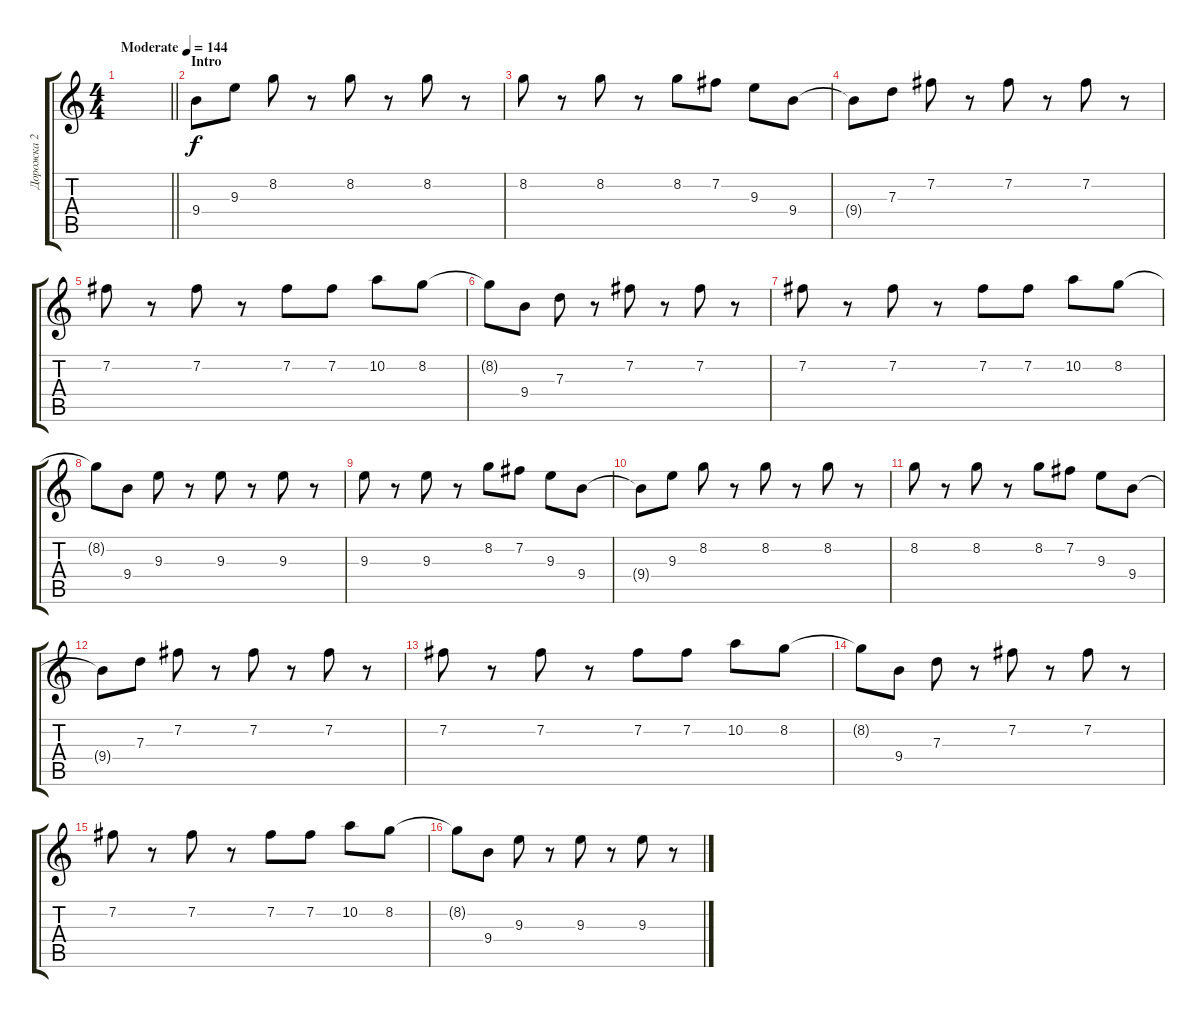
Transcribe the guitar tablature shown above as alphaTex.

\track ("Дорожка 2" "Дорожка 2") {instrument acousticguitarsteel}
\staff {score tabs}
\tuning (E4 B3 G3 D3 A2 E2) {hide}
\ts (4 4)
\tempo (144 "Moderate")
\clef g2
\barLineRight lightlight
\ks c
|
\section ("" "Intro")
9.4.8 9.3.8 8.2.8 r.8 8.2.8 r.8 8.2.8 r.8 |
8.2.8 r.8 8.2.8 r.8 8.2.8 7.2.8 9.3.8 9.4.8 |
9.4{t}.8 7.3.8 7.2.8 r.8 7.2.8 r.8 7.2.8 r.8 |
7.2.8 r.8 7.2.8 r.8 7.2.8 7.2.8 10.2.8 8.2.8 |
8.2{t}.8 9.4.8 7.3.8 r.8 7.2.8 r.8 7.2.8 r.8 |
7.2.8 r.8 7.2.8 r.8 7.2.8 7.2.8 10.2.8 8.2.8 |
8.2{t}.8 9.4.8 9.3.8 r.8 9.3.8 r.8 9.3.8 r.8 |
9.3.8 r.8 9.3.8 r.8 8.2.8 7.2.8 9.3.8 9.4.8 |
9.4{t}.8 9.3.8 8.2.8 r.8 8.2.8 r.8 8.2.8 r.8 |
8.2.8 r.8 8.2.8 r.8 8.2.8 7.2.8 9.3.8 9.4.8 |
9.4{t}.8 7.3.8 7.2.8 r.8 7.2.8 r.8 7.2.8 r.8 |
7.2.8 r.8 7.2.8 r.8 7.2.8 7.2.8 10.2.8 8.2.8 |
8.2{t}.8 9.4.8 7.3.8 r.8 7.2.8 r.8 7.2.8 r.8 |
7.2.8 r.8 7.2.8 r.8 7.2.8 7.2.8 10.2.8 8.2.8 |
8.2{t}.8 9.4.8 9.3.8 r.8 9.3.8 r.8 9.3.8 r.8
